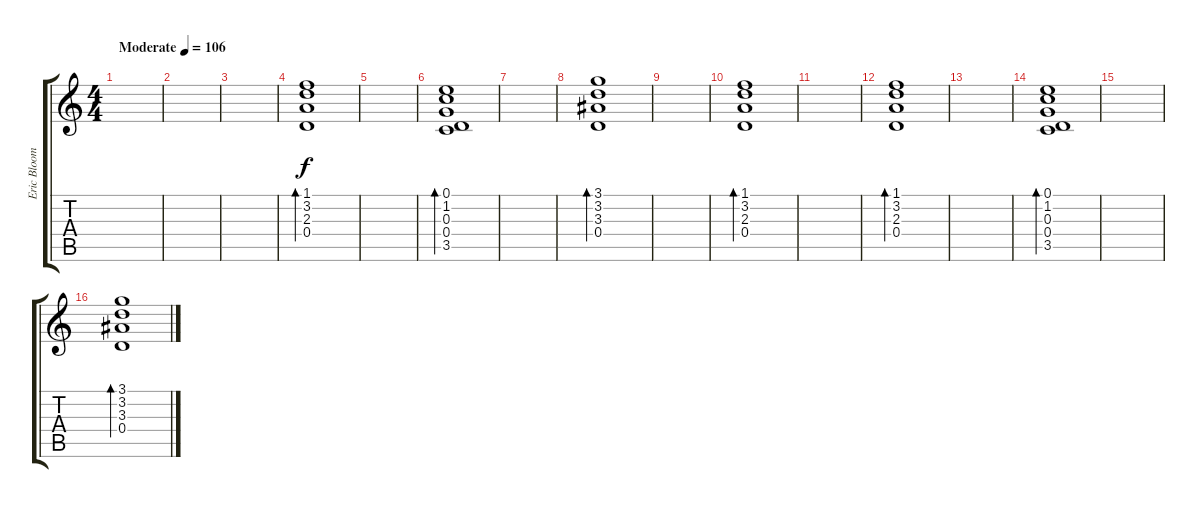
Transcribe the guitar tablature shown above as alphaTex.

\track ("Eric Bloom (Guitar)" "Eric Bloom") {instrument electricguitarclean}
\staff {score tabs}
\tuning (E4 B3 G3 D3 A2 E2) {hide}
\ts (4 4)
\tempo (106 "Moderate")
\clef g2
\ks c
|
|
|
(1.1 3.2 2.3 0.4).1{bd 240} |
|
(0.1 1.2 0.3 0.4 3.5).1{bd 240} |
|
(3.1 3.2 3.3 0.4).1{bd 240} |
|
(1.1 3.2 2.3 0.4).1{bd 240} |
|
(1.1 3.2 2.3 0.4).1{bd 240} |
|
(0.1 1.2 0.3 0.4 3.5).1{bd 240} |
|
(3.1 3.2 3.3 0.4).1{bd 240}
